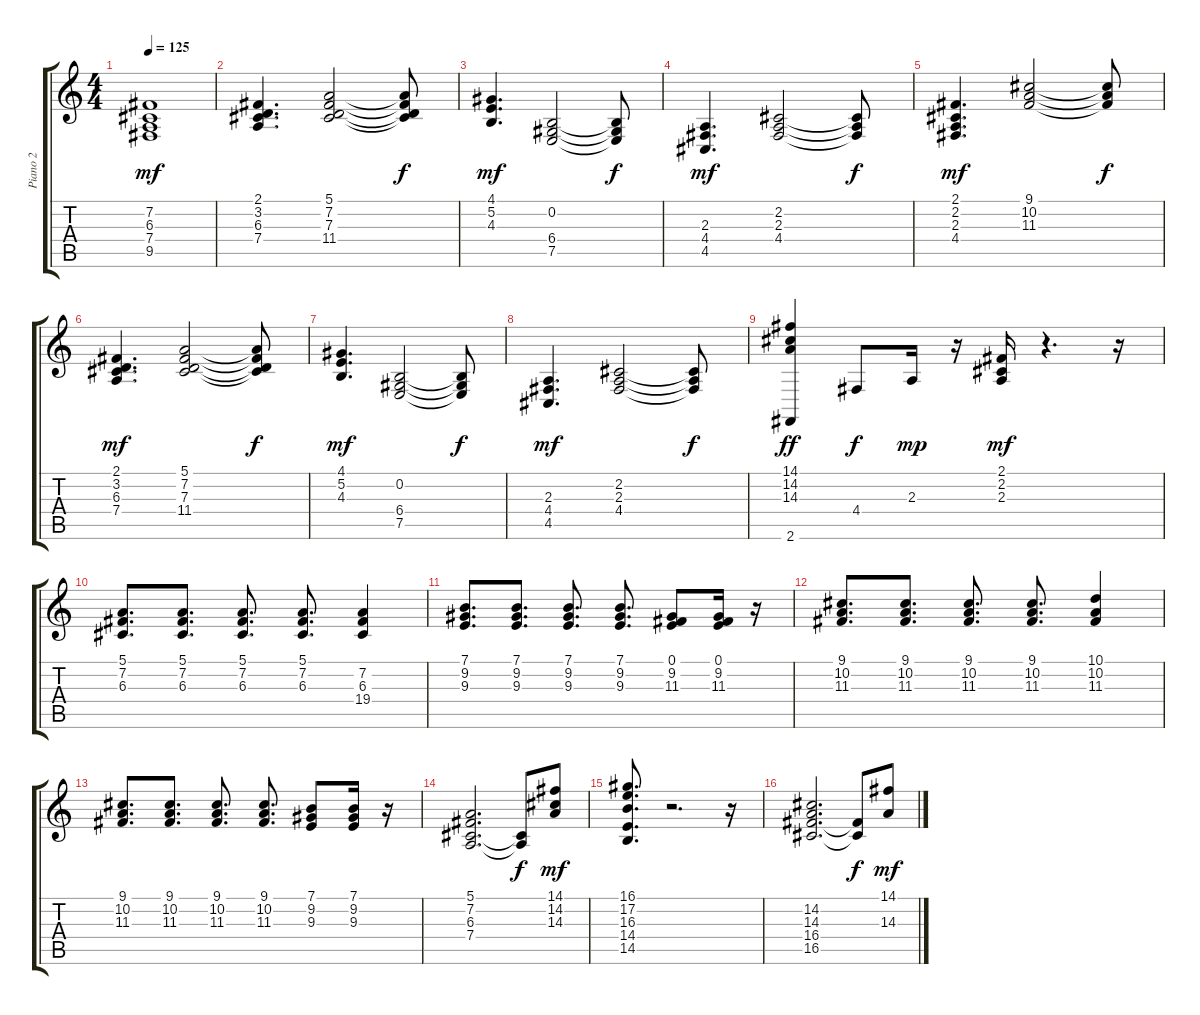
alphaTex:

\track ("Piano 2" "Piano 2") {instrument pad1newage}
\staff {score tabs}
\tuning (E4 B3 G3 D3 A2 E2) {hide}
\ts (4 4)
\tempo 125
\clef g2
\ks c
(7.2 6.3 7.4 9.5).1{dy mf} |
(2.1 3.2 6.3 7.4).4{d} (5.1 7.2 7.3 11.4).2 (5.1{t} 7.2{t} 7.3{t} 11.4{t}).8{dy f} |
(4.1 5.2 4.3).4{d dy mf} (0.2 6.4 7.5).2 (0.2{t} 6.4{t} 7.5{t}).8{dy f} |
(2.3 4.4 4.5).4{d dy mf} (2.2 2.3 4.4).2 (2.2{t} 2.3{t} 4.4{t}).8{dy f} |
(2.1 2.2 2.3 4.4).4{d dy mf} (9.1 10.2 11.3).2 (9.1{t} 10.2{t} 11.3{t}).8{dy f} |
(2.1 3.2 6.3 7.4).4{d dy mf} (5.1 7.2 7.3 11.4).2 (5.1{t} 7.2{t} 7.3{t} 11.4{t}).8{dy f} |
(4.1 5.2 4.3).4{d dy mf} (0.2 6.4 7.5).2 (0.2{t} 6.4{t} 7.5{t}).8{dy f} |
(2.3 4.4 4.5).4{d dy mf} (2.2 2.3 4.4).2 (2.2{t} 2.3{t} 4.4{t}).8{dy f} |
(14.1 14.2 14.3 2.6).4{dy ff instrument brightacousticpiano} 4.4.8{dy f} 2.3.16{dy mp} r.16 (2.1 2.2 2.3).16{dy mf} r.4{d} r.16 |
(5.1 7.2 6.3).8{d} (5.1 7.2 6.3).8{d} (5.1 7.2 6.3).8{d} (5.1 7.2 6.3).8{d} (7.2 6.3 19.4).4 |
(7.1 9.2 9.3).8{d} (7.1 9.2 9.3).8{d} (7.1 9.2 9.3).8{d} (7.1 9.2 9.3).8{d} (0.1 9.2 11.3).8 (0.1 9.2 11.3).16 r.16 |
(9.1 10.2 11.3).8{d} (9.1 10.2 11.3).8{d} (9.1 10.2 11.3).8{d} (9.1 10.2 11.3).8{d} (10.1 10.2 11.3).4 |
(9.1 10.2 11.3).8{d} (9.1 10.2 11.3).8{d} (9.1 10.2 11.3).8{d} (9.1 10.2 11.3).8{d} (7.1 9.2 9.3).8 (7.1 9.2 9.3).16 r.16 |
(5.1 7.2 6.3 7.4).2{d} (6.3{t} 7.4{t}).8{dy f} (14.1 14.2 14.3).8{dy mf} |
(16.1 17.2 16.3 14.4 14.5).8{d} r.2{d} r.16 |
(14.2 14.3 16.4 16.5).2{d} (16.4{t} 16.5{t}).8{dy f} (14.1 14.3).8{dy mf}
